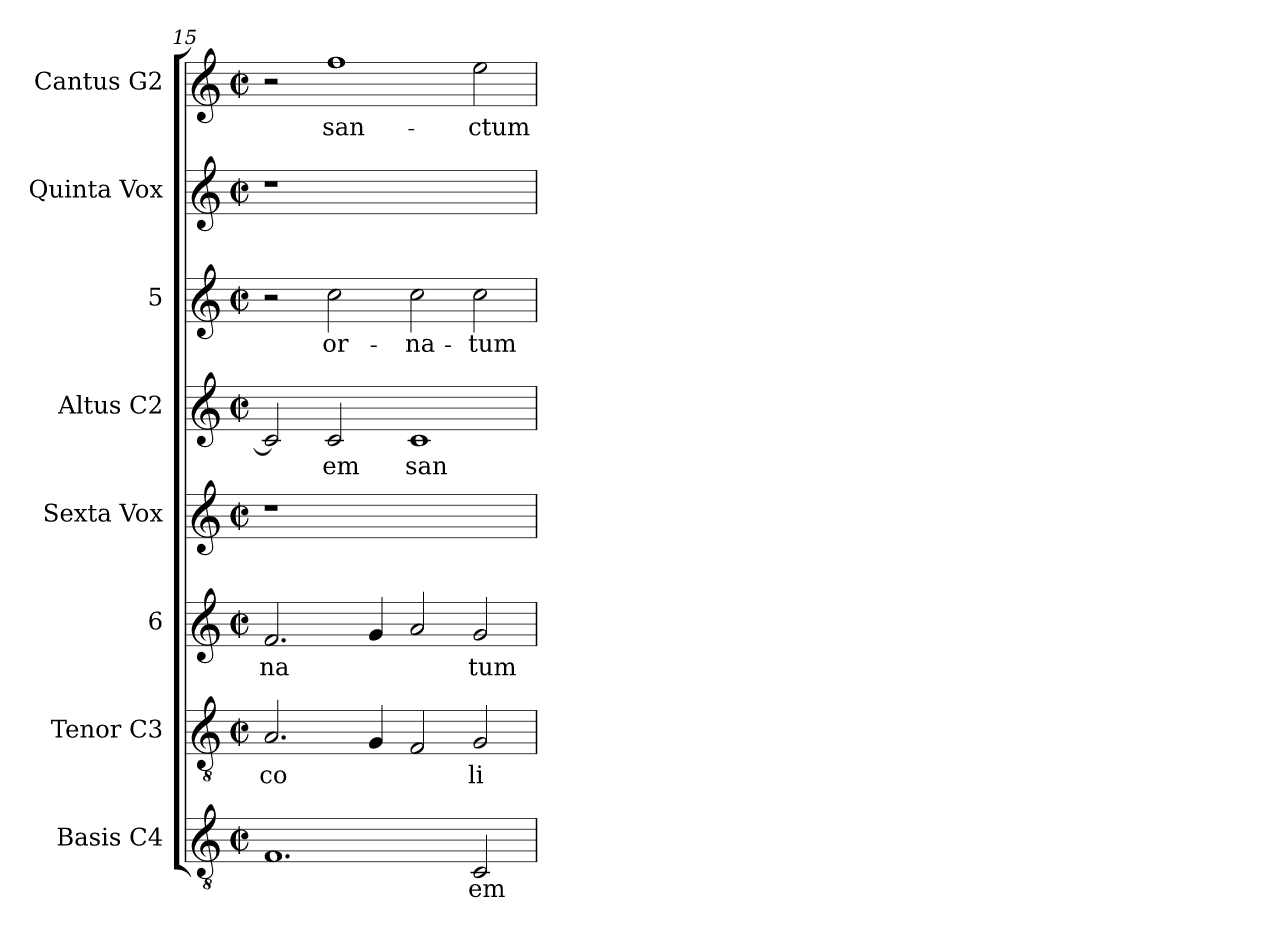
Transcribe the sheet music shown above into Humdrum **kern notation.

**kern	**text	**kern	**text	**kern	**text	**kern	**kern	**text	**kern	**text	**kern	**kern	**text
*part8	*part8	*part7	*part7	*part6	*part6	*part5	*part4	*part4	*part3	*part3	*part2	*part1	*part1
*staff8	*staff8	*staff7	*staff7	*staff6	*staff6	*staff5	*staff4	*staff4	*staff3	*staff3	*staff2	*staff1	*staff1
*I"Basis  C4	*	*I"Tenor  C3	*	*I"6	*	*I"Sexta  Vox	*I"Altus  C2	*	*I"5	*	*I"Quinta  Vox	*I"Cantus  G2	*
*I'B	*	*I'T	*	*	*	*	*I'A	*	*	*	*	*I'C	*
*clefGv2	*	*clefGv2	*	*clefG2	*	*clefG2	*clefG2	*	*clefG2	*	*clefG2	*clefG2	*
*k[]	*	*k[]	*	*k[]	*	*k[]	*k[]	*	*k[]	*	*k[]	*k[]	*
*C:	*	*C:	*	*C:	*	*C:	*C:	*	*C:	*	*C:	*C:	*
*M2/2	*	*M2/2	*	*M2/2	*	*M2/2	*M2/2	*	*M2/2	*	*M2/2	*M2/2	*
*met(c|)	*	*met(c|)	*	*met(c|)	*	*met(c|)	*met(c|)	*	*met(c|)	*	*met(c|)	*met(c|)	*
=15	=15	=15	=15	=15	=15	=15	=15	=15	=15	=15	=15	=15	=15
!	!LO:LY:b:cj	!	!LO:LY:b:cj	!	!LO:LY:b:cj	!	!	!LO:LY:b:cj	!	!	!	!	!
1.F	--	2.A/	co-	2.f/	-na-	1r	2c/]	--	2r	.	1r	2r	.
!	!	!	!	!	!	!	!	!LO:LY:b:cj	!	!LO:LY:b:cj	!	!	!LO:LY:b:cj
.	.	.	.	.	.	.	2c/	-em	2cc\	or-	.	1ff	san-
!	!	!	!LO:LY:b:cj	!	!LO:LY:b:cj	!	!	!	!	!	!	!	!
.	.	4G/	--	4g/	--	.	.	.	.	.	.	.	.
!	!	!	!LO:LY:b:cj	!	!LO:LY:b:cj	!	!	!LO:LY:b:cj	!	!LO:LY:b:cj	!	!	!
.	.	2F/	--	2a/	--	1ryy	1c	san-	2cc\	-na-	1ryy	.	.
!	!LO:LY:b:cj	!	!LO:LY:b:cj	!	!LO:LY:b:cj	!	!	!	!	!LO:LY:b:cj	!	!	!LO:LY:b:cj
2C/	-em	2G/	-li-	2g/	-tum	.	.	.	2cc\	-tum	.	2ee\	-ctum
=	=	=	=	=	=	=	=	=	=	=	=	=	=
*-	*-	*-	*-	*-	*-	*-	*-	*-	*-	*-	*-	*-	*-
